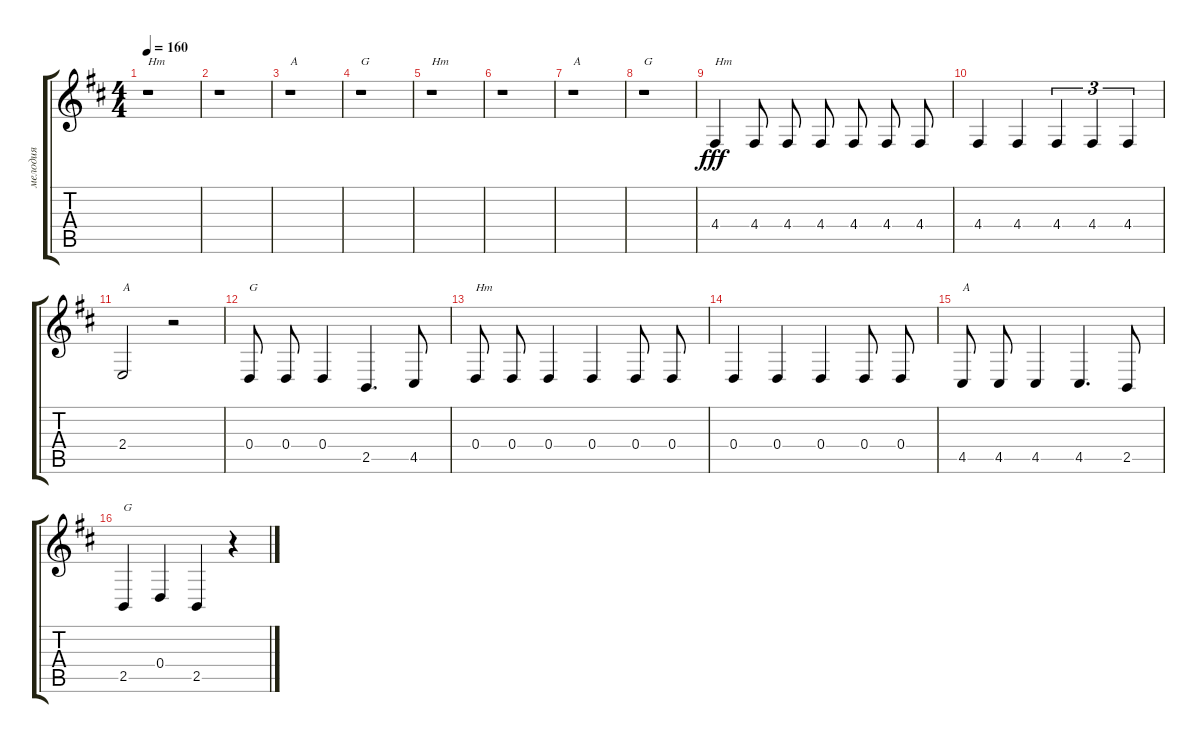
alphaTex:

\track ("мелодия" "мелодия") {instrument accordion}
\staff {score tabs}
\tuning (E4 B3 G3 D3 A2 E2) {hide}
\ts (4 4)
\tempo 160
\clef g2
\ks bminor
r.1{txt "Hm" dy fff} |
r.1 |
r.1{txt "A"} |
r.1{txt "G"} |
r.1{txt "Hm"} |
r.1 |
r.1{txt "A"} |
r.1{txt "G"} |
4.4.4{txt "Hm"} 4.4.8{beam split} 4.4.8 4.4.8{beam split} 4.4.8 4.4.8{beam split} 4.4.8 |
4.4.4 4.4.4 4.4.4{tu (3 2)} 4.4.4{tu (3 2)} 4.4.4{tu (3 2)} |
2.4.2{txt "A"} r.2 |
0.4.8{txt "G" beam split} 0.4.8 0.4.4 2.5.4{d} 4.5.8 |
0.4.8{txt "Hm" beam split} 0.4.8 0.4.4 0.4.4 0.4.8{beam split} 0.4.8 |
0.4.4 0.4.4 0.4.4 0.4.8{beam split} 0.4.8 |
4.5.8{txt "A" beam split} 4.5.8 4.5.4 4.5.4{d} 2.5.8 |
2.5.4{txt "G"} 0.4.4 2.5.4 r.4
